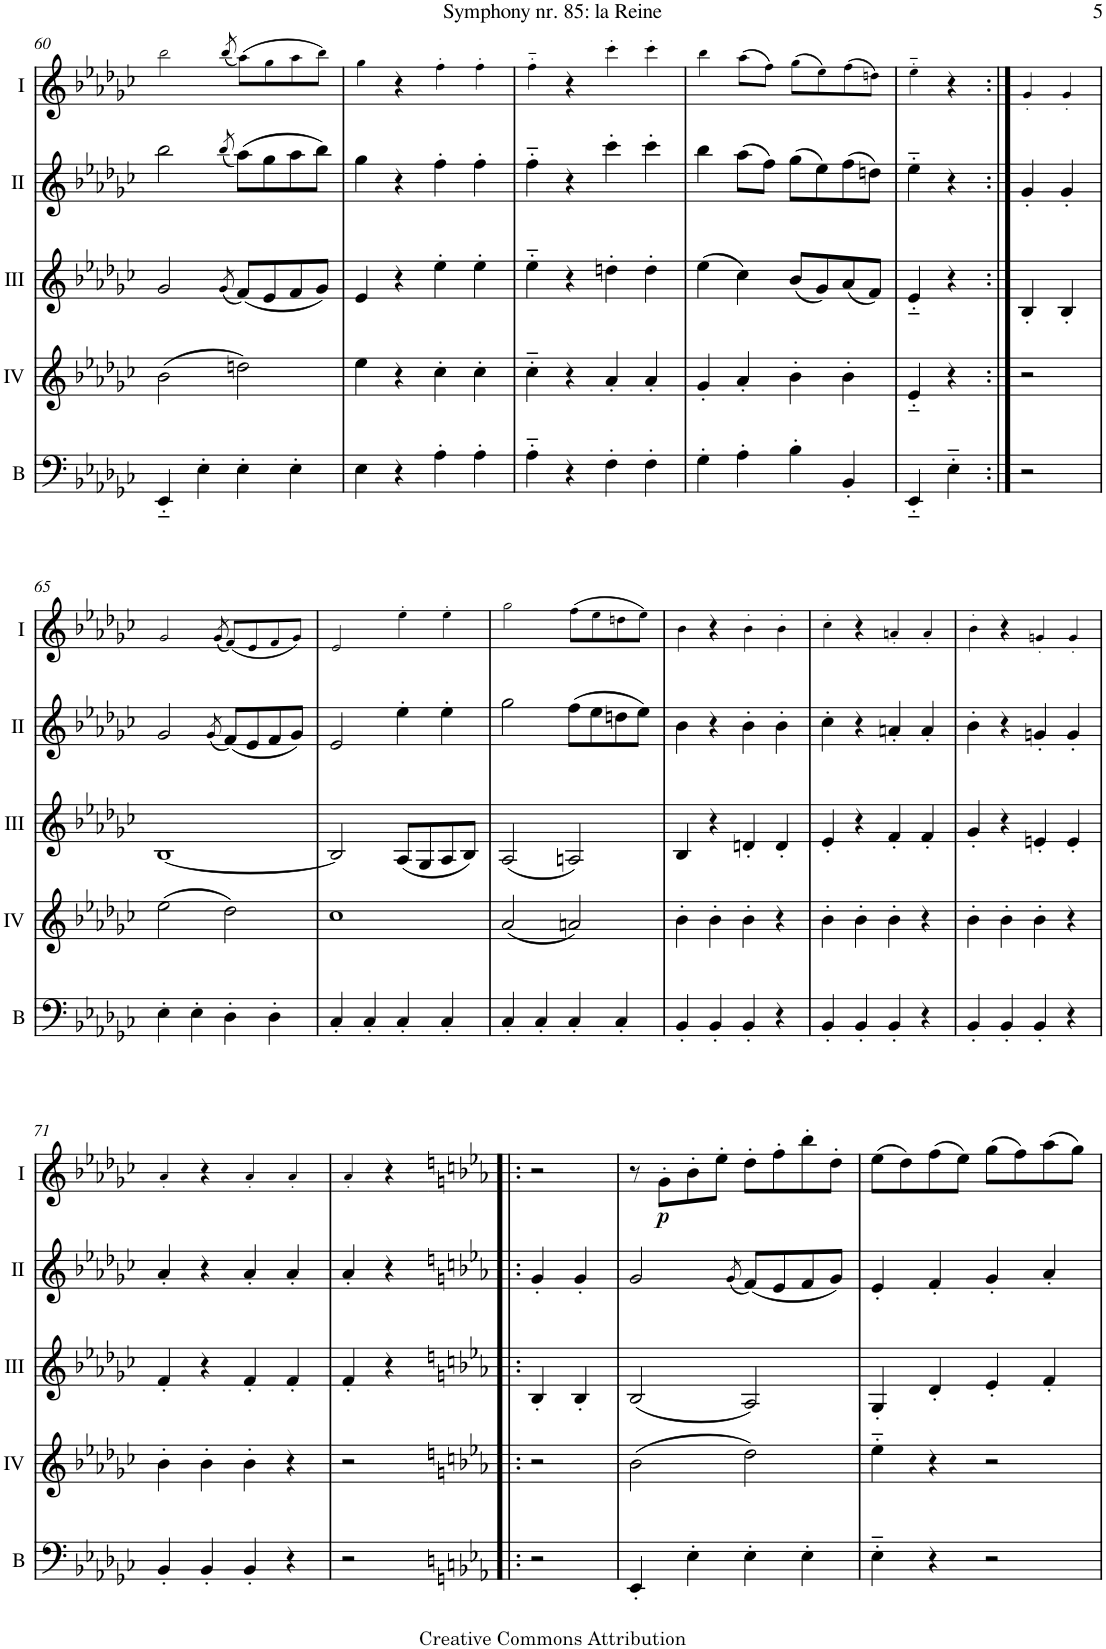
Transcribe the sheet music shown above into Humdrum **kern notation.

**kern	**kern	**kern	**kern	**kern	**dynam
*part5	*part4	*part3	*part2	*part1	*part1
*staff5	*staff4	*staff3	*staff2	*staff1	*staff1
*I"Bass	*I"Acc. 4	*I"Acc. 3	*I"Acc. 2	*I"Acc. 1	*
*I'B	*	*	*	*	*
!!LO:PB:g=z
*clefF4	*clefG2	*clefG2	*clefG2	*clefG2	*
*Trd7c12	*Trd7c12	*	*	*	*
*k[b-e-a-d-g-c-]	*k[b-e-a-d-g-c-]	*k[b-e-a-d-g-c-]	*k[b-e-a-d-g-c-]	*k[b-e-a-d-g-c-]	*
*M2/2	*M2/2	*M2/2	*M2/2	*M2/2	*
*met(c|)	*met(c|)	*met(c|)	*met(c|)	*met(c|)	*
=60	=60	=60	=60	=60	=60
4EE-'~/	(2b-\	2g-/	2bb-\	2bb-\	.
4E-'\	.	.	.	.	.
.	.	(8qg-/	(8qbb-/	(8qbb-/	.
4E-'\	2ddn\)	(8f/L)	(8aa-\L)	(8aa-\L)	.
.	.	8e-/	8gg-\	8gg-\	.
4E-'\	.	8f/	8aa-\	8aa-\	.
.	.	8g-/J)	8bb-\J)	8bb-\J)	.
=61	=61	=61	=61	=61	=61
4E-\	4ee-\	4e-/	4gg-\	4gg-\	.
4r	4r	4r	4r	4r	.
4A-'\	4cc-'\	4ee-'\	4ff'\	4ff'\	.
4A-'\	4cc-'\	4ee-'\	4ff'\	4ff'\	.
=62	=62	=62	=62	=62	=62
4A-'~\	4cc-'~\	4ee-'~\	4ff'~\	4ff'~\	.
4r	4r	4r	4r	4r	.
4F'\	4a-'/	4ddn'\	4ccc-'\	4ccc-'\	.
4F'\	4a-'/	4dd'\	4ccc-'\	4ccc-'\	.
=63	=63	=63	=63	=63	=63
4G-'\	4g-'/	(4ee-\	4bb-\	4bb-\	.
4A-'\	4a-'/	4cc-\)	(8aa-\L	(8aa-\L	.
.	.	.	8ff\J)	8ff\J)	.
4B-'\	4b-'\	(8b-/L	(8gg-\L	(8gg-\L	.
.	.	8g-/)	8ee-\)	8ee-\)	.
4BB-'/	4b-'\	(8a-/	(8ff\	(8ff\	.
.	.	8f/J)	8ddn\J)	8ddn\J)	.
=64	=64	=64	=64	=64	=64
4EE-'~/	4e-'~/	4e-'~/	4ee-'~\	4ee-'~\	.
4E-'~\	4r	4r	4r	4r	.
=64X6:|!	=64X6:|!	=64X6:|!	=64X6:|!	=64X6:|!	=64X6:|!
2r	2r	4B-'/	4g-'/	4g-'/	.
.	.	4B-'/	4g-'/	4g-'/	.
!!LO:LB:g=z
=65	=65	=65	=65	=65	=65
4E-'\	(2ee-\	[1B-	2g-/	2g-/	.
4E-'\	.	.	.	.	.
.	.	.	(8qg-/	(8qg-/	.
4D-'\	2dd-\)	.	(8f/L)	(8f/L)	.
.	.	.	8e-/	8e-/	.
4D-'\	.	.	8f/	8f/	.
.	.	.	8g-/J)	8g-/J)	.
=66	=66	=66	=66	=66	=66
4C-'/	1cc-	2B-/]	2e-/	2e-/	.
4C-'/	.	.	.	.	.
4C-'/	.	(8A-/L	4ee-'\	4ee-'\	.
.	.	8G-/	.	.	.
4C-'/	.	8A-/	4ee-'\	4ee-'\	.
.	.	8B-/J)	.	.	.
=67	=67	=67	=67	=67	=67
4C-'/	(2a-/	(2A-/	2gg-\	2gg-\	.
4C-'/	.	.	.	.	.
4C-'/	2an/)	2An/)	(8ff\L	(8ff\L	.
.	.	.	8ee-\	8ee-\	.
4C-'/	.	.	8ddn\	8ddn\	.
.	.	.	8ee-\J)	8ee-\J)	.
=68	=68	=68	=68	=68	=68
4BB-'/	4b-'\	4B-/	4b-\	4b-\	.
4BB-'/	4b-'\	4r	4r	4r	.
4BB-'/	4b-'\	4dn'/	4b-'\	4b-'\	.
4r	4r	4d'/	4b-'\	4b-'\	.
=69	=69	=69	=69	=69	=69
4BB-'/	4b-'\	4e-'/	4cc-'\	4cc-'\	.
4BB-'/	4b-'\	4r	4r	4r	.
4BB-'/	4b-'\	4f'/	4an'/	4an'/	.
4r	4r	4f'/	4a'/	4a'/	.
=70	=70	=70	=70	=70	=70
4BB-'/	4b-'\	4g-'/	4b-'\	4b-'\	.
4BB-'/	4b-'\	4r	4r	4r	.
4BB-'/	4b-'\	4en'/	4gn'/	4gn'/	.
4r	4r	4e'/	4g'/	4g'/	.
!!LO:LB:g=z
=71	=71	=71	=71	=71	=71
4BB-'/	4b-'\	4f'/	4a-'/	4a-'/	.
4BB-'/	4b-'\	4r	4r	4r	.
4BB-'/	4b-'\	4f'/	4a-'/	4a-'/	.
4r	4r	4f'/	4a-'/	4a-'/	.
=72	=72	=72	=72	=72	=72
2r	2r	4f'/	4a-'/	4a-'/	.
.	.	4r	4r	4r	.
=72X7!|:	=72X7!|:	=72X7!|:	=72X7!|:	=72X7!|:	=72X7!|:
*k[b-e-a-]	*k[b-e-a-]	*k[b-e-a-]	*k[b-e-a-]	*k[b-e-a-]	*
2r	2r	4B-'/	4g'/	2r	.
.	.	4B-'/	4g'/	.	.
=73	=73	=73	=73	=73	=73
4EE-'/	(2b-\	(2B-/	2g/	8r	.
!	!	!	!	!	!LO:DY:b
.	.	.	.	8g'\L	p
4E-'\	.	.	.	8b-'\	.
.	.	.	.	8ee-'\J	.
.	.	.	(8qg/	.	.
4E-'\	2dd\)	2A-/)	(8f/L)	8dd'\L	.
.	.	.	8e-/	8ff'\	.
4E-'\	.	.	8f/	8bb-'\	.
.	.	.	8g/J)	8dd'\J	.
=74	=74	=74	=74	=74	=74
4E-'~\	4ee-'~\	4G'/	4e-'/	(8ee-\L	.
.	.	.	.	8dd\)	.
4r	4r	4d'/	4f'/	(8ff\	.
.	.	.	.	8ee-\J)	.
2r	2r	4e-'/	4g'/	(8gg\L	.
.	.	.	.	8ff\)	.
.	.	4f'/	4a-'/	(8aa-\	.
.	.	.	.	8gg\J)	.
=	=	=	=	=	=
*-	*-	*-	*-	*-	*-
